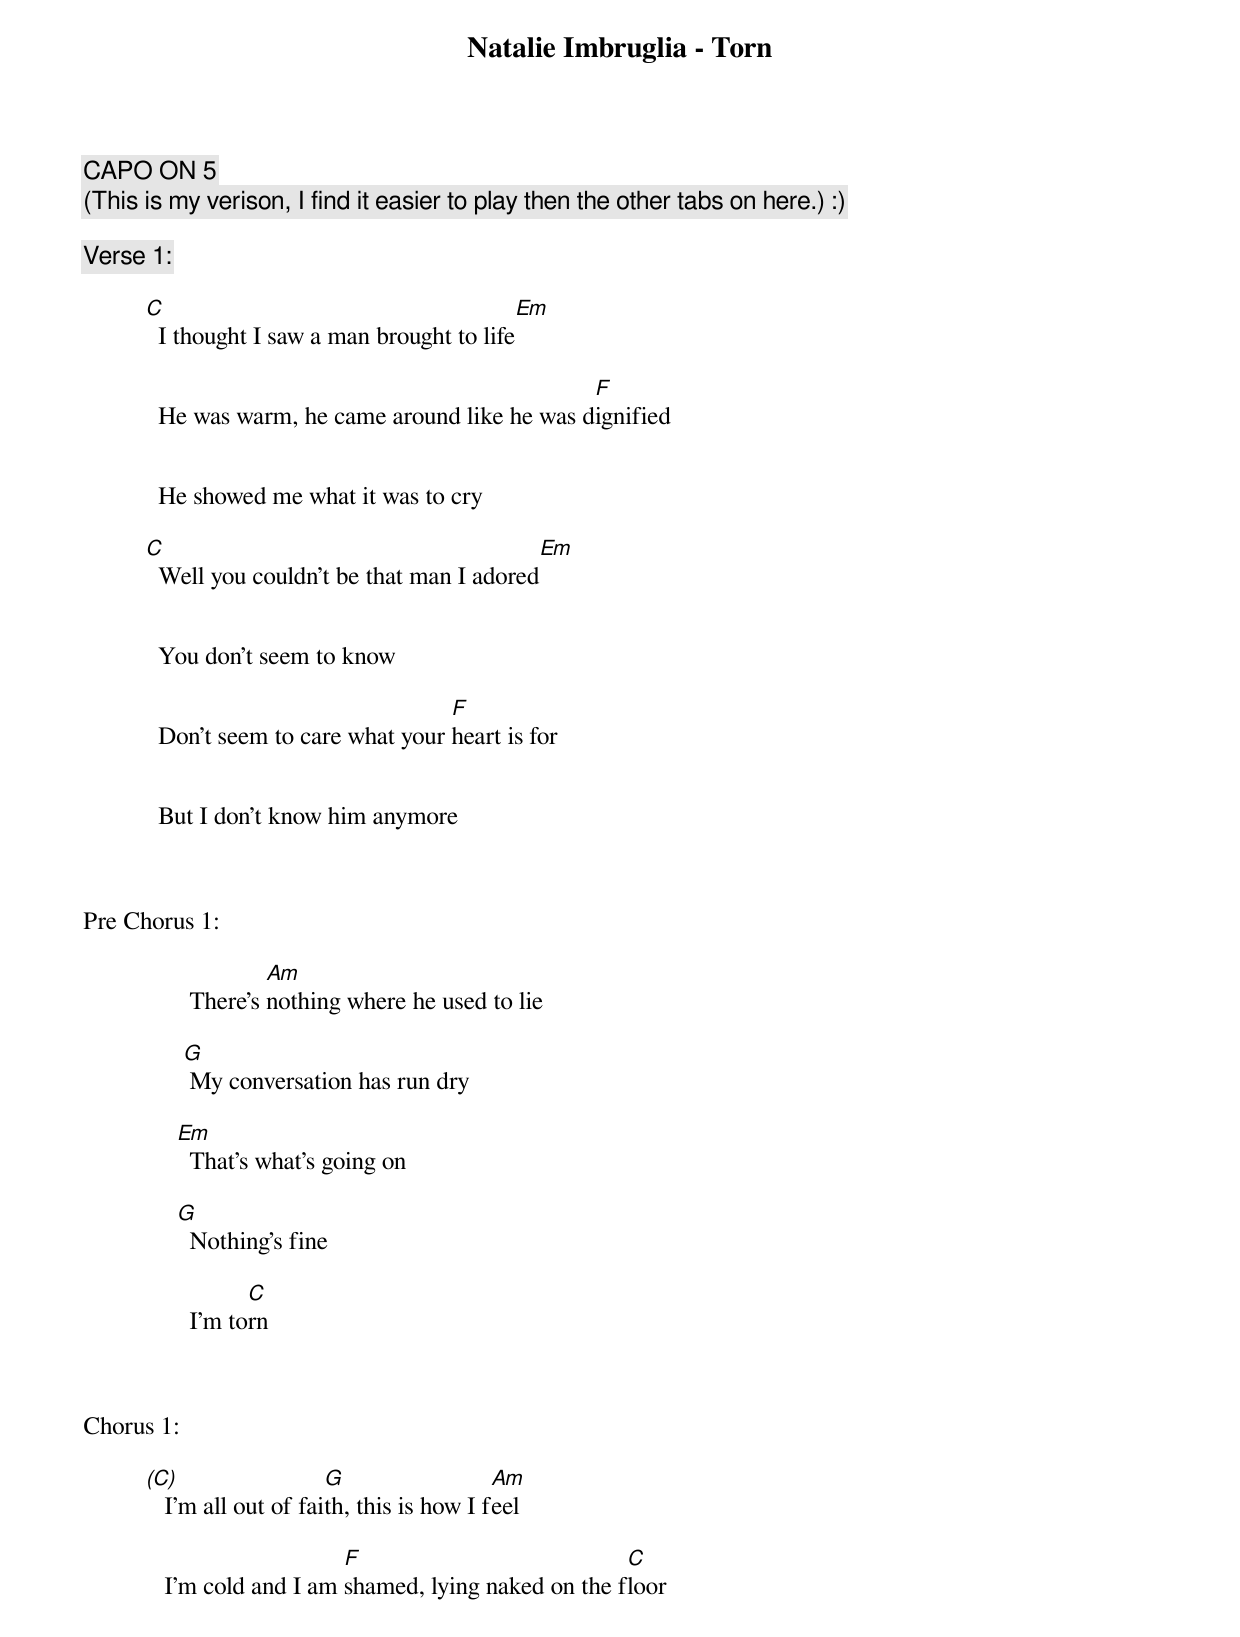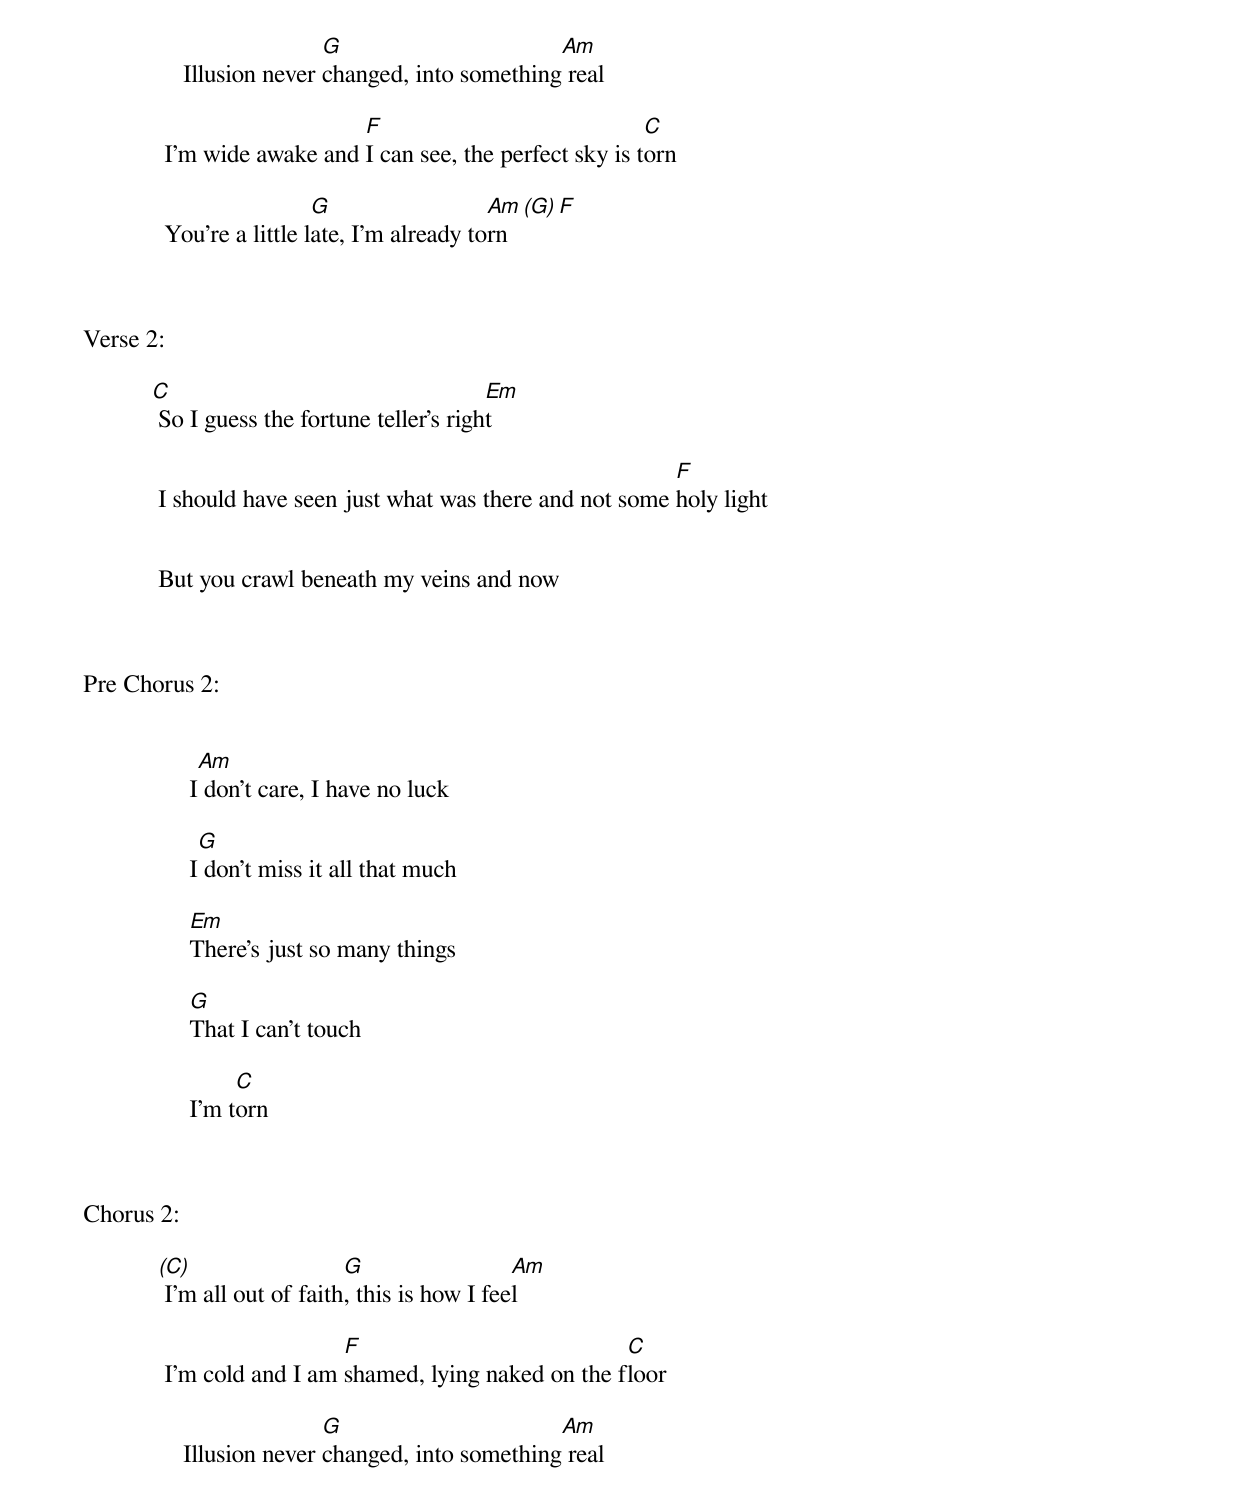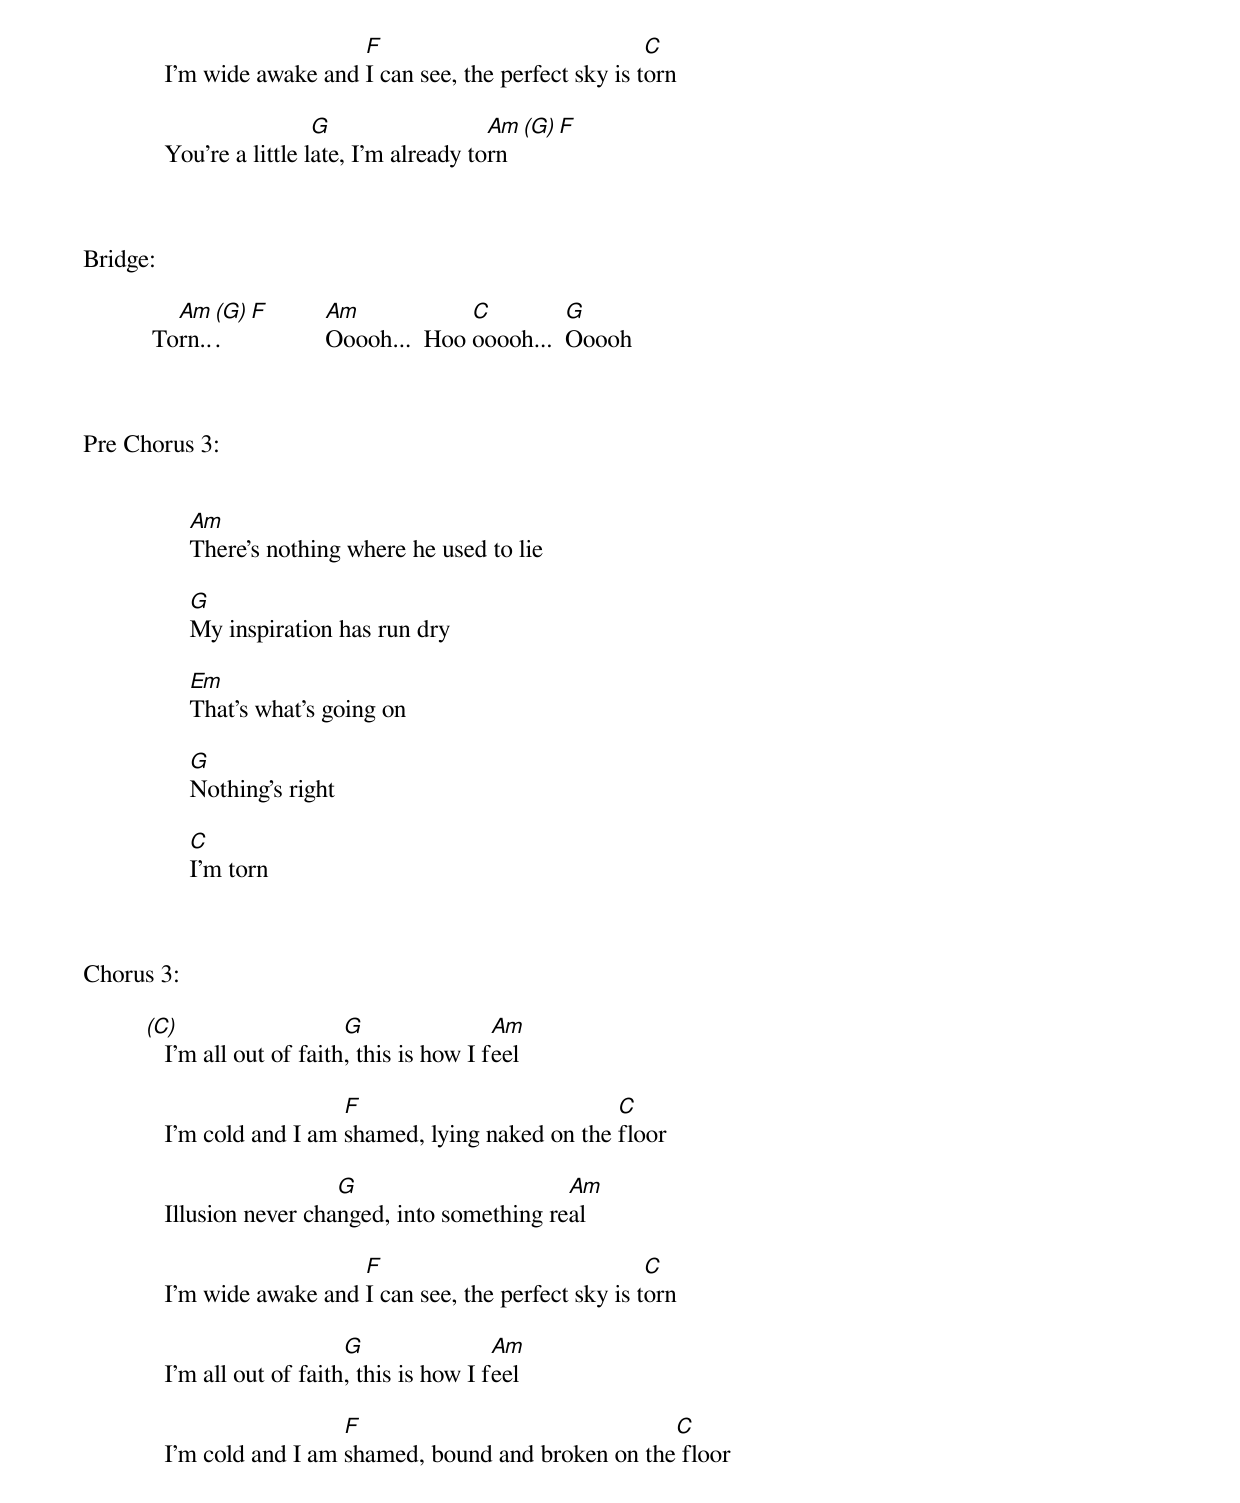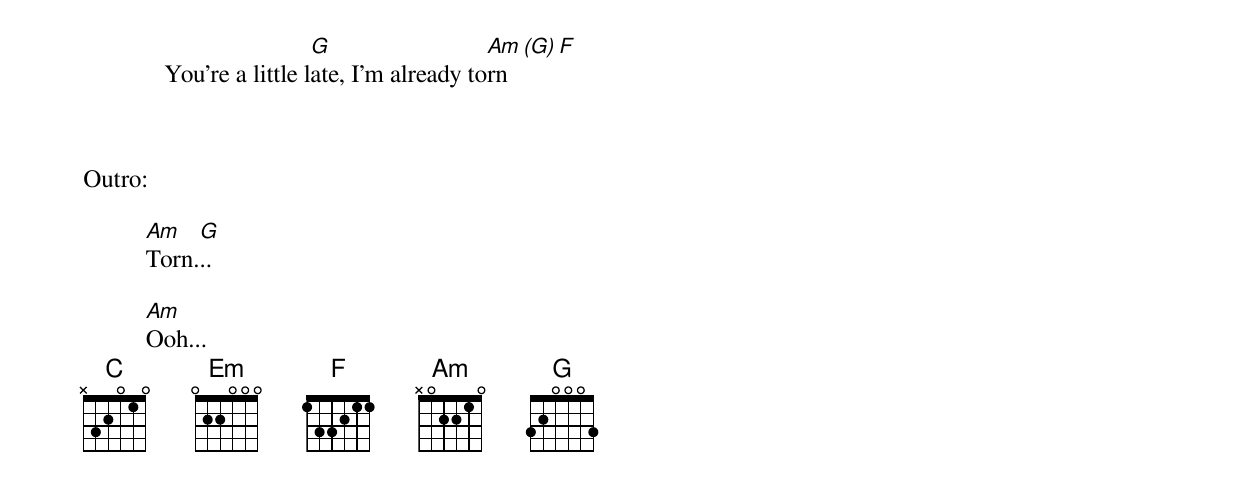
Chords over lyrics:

Natalie Imbruglia - Torn

CAPO ON 5
(This is my verison, I find it easier to play then the other tabs on here.) :)

Verse 1:

          C                                      Em
            I thought I saw a man brought to life

                                                     F
            He was warm, he came around like he was dignified


            He showed me what it was to cry

          C                                       Em
            Well you couldn't be that man I adored


            You don't seem to know

                                         F
            Don't seem to care what your heart is for


            But I don't know him anymore



Pre Chorus 1:

                         Am
                 There's nothing where he used to lie

                G
                 My conversation has run dry

               Em
                 That's what's going on

               G
                 Nothing's fine

                       C
                 I'm torn



Chorus 1:

          (C)                  G                  Am
             I'm all out of faith, this is how I feel

                               F                           C
             I'm cold and I am shamed, lying naked on the floor

                               G                      Am
                Illusion never changed, into something real

                                F                              C
             I'm wide awake and I can see, the perfect sky is torn

                              G                  Am  (G)  F
             You're a little late, I'm already torn



Verse 2:

           C                                    Em
            So I guess the fortune teller's right

                                                                F
            I should have seen just what was there and not some holy light


            But you crawl beneath my veins and now



Pre Chorus 2:


                  Am
                 I don't care, I have no luck

                  G
                 I don't miss it all that much

                 Em
                 There's just so many things

                 G
                 That I can't touch

                      C
                 I'm torn



Chorus 2:

            (C)                  G                  Am
             I'm all out of faith, this is how I feel

                               F                           C
             I'm cold and I am shamed, lying naked on the floor

                               G                      Am
                Illusion never changed, into something real

                                F                              C
             I'm wide awake and I can see, the perfect sky is torn

                              G                  Am  (G)  F
             You're a little late, I'm already torn



Bridge:

             Am  (G)  F        Am            C         G
           Torn...             Ooooh...  Hoo ooooh...  Ooooh



Pre Chorus 3:


                 Am
                 There's nothing where he used to lie

                 G
                 My inspiration has run dry

                 Em
                 That's what's going on

                 G
                 Nothing's right

                 C
                 I'm torn



Chorus 3:

          (C)                    G                Am
             I'm all out of faith, this is how I feel

                               F                          C
             I'm cold and I am shamed, lying naked on the floor

                               G                      Am
             Illusion never changed, into something real

                                F                              C
             I'm wide awake and I can see, the perfect sky is torn

                                 G                Am
             I'm all out of faith, this is how I feel

                               F                              C
             I'm cold and I am shamed, bound and broken on the floor

                              G                  Am  (G)  F
             You're a little late, I'm already torn



Outro:

          Am   G
          Torn...

          Am
          Ooh...
